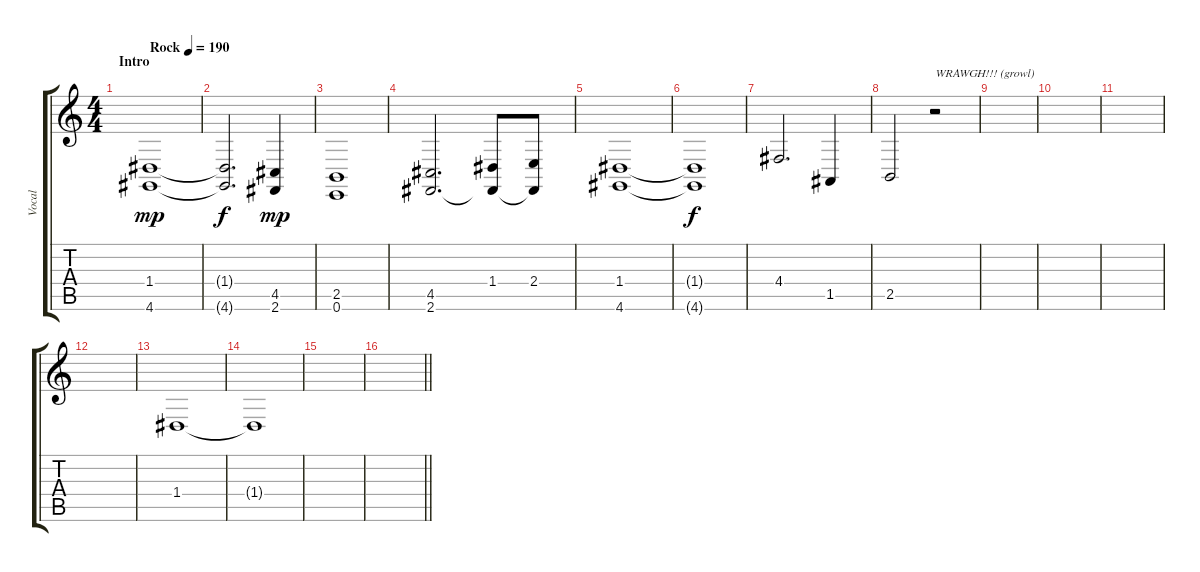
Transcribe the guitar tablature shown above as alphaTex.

\track ("Vocal" "Vocal") {instrument lead2sawtooth}
\staff {score tabs}
\tuning (E4 B3 G3 D3 A2 E2) {hide}
\ts (4 4)
\section ("" "Intro")
\tempo (190 "Rock")
\clef g2
\ks c
(1.4 4.6).1{dy mp instrument lead2sawtooth} |
(1.4{t} 4.6{t}).2{d dy f} (4.5 2.6).4{dy mp} |
(2.5 0.6).1 |
(4.5 2.6).2{d} (1.4 2.6{t}).8 (2.4 2.6{t}).8 |
(1.4 4.6).1 |
(1.4{t} 4.6{t}).1{dy f} |
4.4.2{d} 1.5.4 |
2.5.2 r.2{txt "WRAWGH!!! (growl)"} |
|
|
|
|
1.4.1 |
1.4{t}.1 |
|
\barLineRight lightlight
